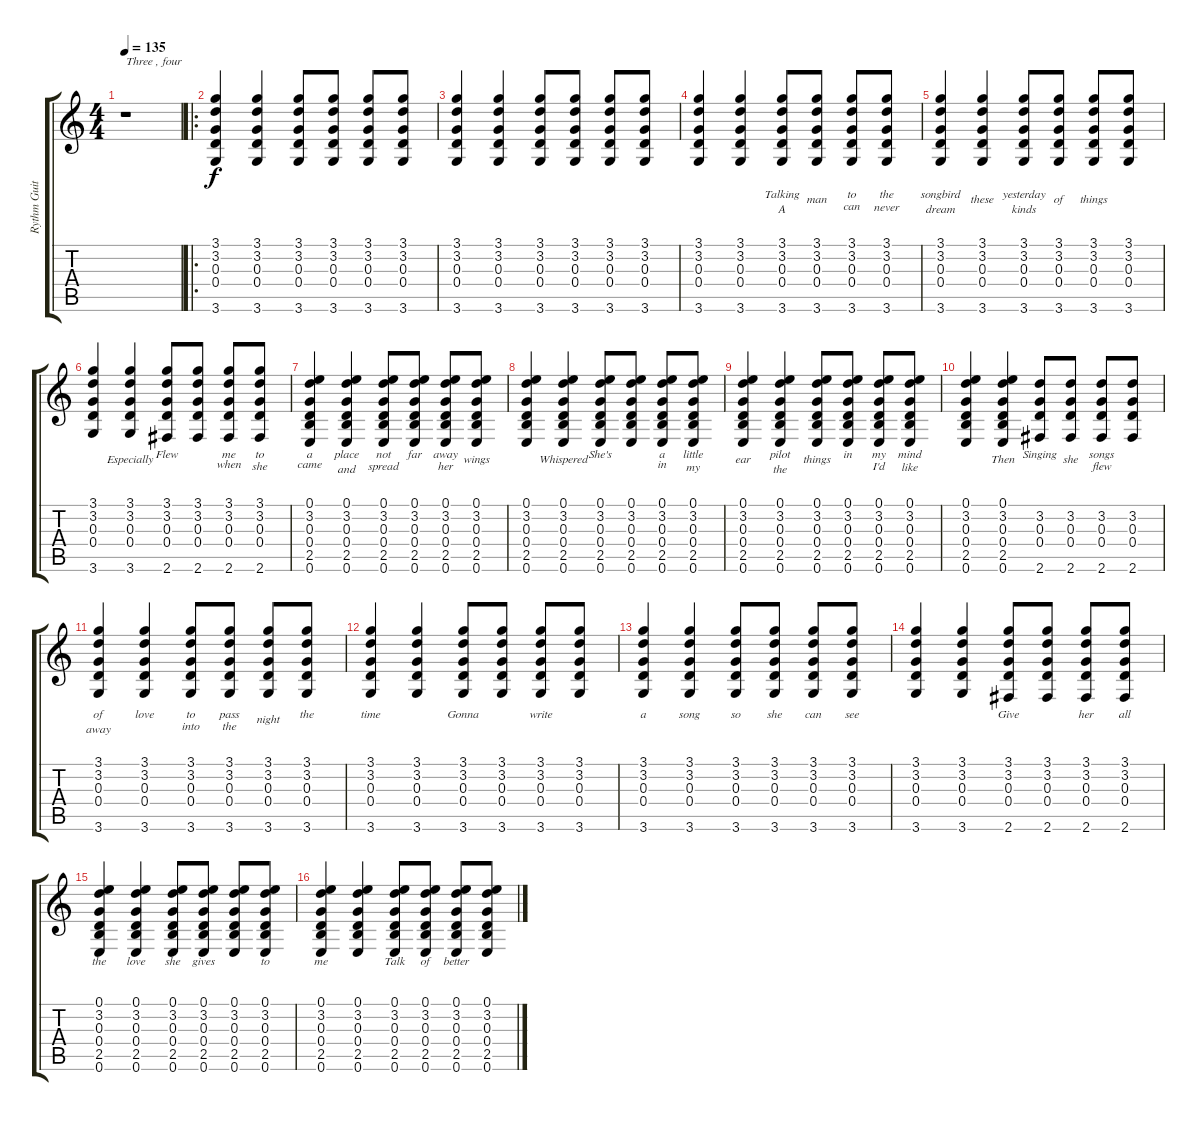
\track ("Rythm Guitar" "Rythm Guit") {instrument acousticguitarnylon}
\staff {score tabs}
\tuning (E4 B3 G3 D3 A2 E2) {hide}
\ts (4 4)
\tempo 135
\clef g2
\ks c
r.1{txt "Three , four" dy f instrument acousticguitarnylon} |
\ro
(3.1 3.2 0.3 0.4 3.6).4 (3.1 3.2 0.3 0.4 3.6).4 (3.1 3.2 0.3 0.4 3.6).8 (3.1 3.2 0.3 0.4 3.6).8 (3.1 3.2 0.3 0.4 3.6).8 (3.1 3.2 0.3 0.4 3.6).8 |
(3.1 3.2 0.3 0.4 3.6).4 (3.1 3.2 0.3 0.4 3.6).4 (3.1 3.2 0.3 0.4 3.6).8 (3.1 3.2 0.3 0.4 3.6).8 (3.1 3.2 0.3 0.4 3.6).8 (3.1 3.2 0.3 0.4 3.6).8 |
(3.1 3.2 0.3 0.4 3.6).4{lyrics (0 "") lyrics (1 "") lyrics (2 "") lyrics (3 "") lyrics (4 "")} (3.1 3.2 0.3 0.4 3.6).4{lyrics (0 "") lyrics (1 "") lyrics (2 "") lyrics (3 "") lyrics (4 "")} (3.1 3.2 0.3 0.4 3.6).8{lyrics (0 "Talking") lyrics (1 "A") lyrics (2 "") lyrics (3 "") lyrics (4 "")} (3.1 3.2 0.3 0.4 3.6).8{lyrics (0 "") lyrics (1 "man") lyrics (2 "") lyrics (3 "") lyrics (4 "")} (3.1 3.2 0.3 0.4 3.6).8{lyrics (0 "to") lyrics (1 "can") lyrics (2 "") lyrics (3 "") lyrics (4 "")} (3.1 3.2 0.3 0.4 3.6).8{lyrics (0 "the") lyrics (1 "never") lyrics (2 "") lyrics (3 "") lyrics (4 "")} |
(3.1 3.2 0.3 0.4 3.6).4{lyrics (0 "songbird") lyrics (1 "dream") lyrics (2 "") lyrics (3 "") lyrics (4 "")} (3.1 3.2 0.3 0.4 3.6).4{lyrics (0 "") lyrics (1 "these") lyrics (2 "") lyrics (3 "") lyrics (4 "")} (3.1 3.2 0.3 0.4 3.6).8{lyrics (0 "yesterday") lyrics (1 "kinds") lyrics (2 "") lyrics (3 "") lyrics (4 "")} (3.1 3.2 0.3 0.4 3.6).8{lyrics (0 "") lyrics (1 "of") lyrics (2 "") lyrics (3 "") lyrics (4 "")} (3.1 3.2 0.3 0.4 3.6).8{lyrics (0 "") lyrics (1 "things") lyrics (2 "") lyrics (3 "") lyrics (4 "")} (3.1 3.2 0.3 0.4 3.6).8{lyrics (0 "") lyrics (1 "") lyrics (2 "") lyrics (3 "") lyrics (4 "")} |
(3.1 3.2 0.3 0.4 3.6).4{lyrics (0 "") lyrics (1 "") lyrics (2 "") lyrics (3 "") lyrics (4 "")} (3.1 3.2 0.3 0.4 3.6).4{lyrics (0 "") lyrics (1 "Especially") lyrics (2 "") lyrics (3 "") lyrics (4 "")} (3.1 3.2 0.3 0.4 2.6).8{lyrics (0 "Flew") lyrics (1 "") lyrics (2 "") lyrics (3 "") lyrics (4 "")} (3.1 3.2 0.3 0.4 2.6).8{lyrics (0 "") lyrics (1 "") lyrics (2 "") lyrics (3 "") lyrics (4 "")} (3.1 3.2 0.3 0.4 2.6).8{lyrics (0 "me") lyrics (1 "when") lyrics (2 "") lyrics (3 "") lyrics (4 "")} (3.1 3.2 0.3 0.4 2.6).8{lyrics (0 "to") lyrics (1 "she") lyrics (2 "") lyrics (3 "") lyrics (4 "")} |
(0.1 3.2 0.3 0.4 2.5 0.6).4{lyrics (0 "a") lyrics (1 "came") lyrics (2 "") lyrics (3 "") lyrics (4 "")} (0.1 3.2 0.3 0.4 2.5 0.6).4{lyrics (0 "place") lyrics (1 "and") lyrics (2 "") lyrics (3 "") lyrics (4 "")} (0.1 3.2 0.3 0.4 2.5 0.6).8{lyrics (0 "not") lyrics (1 "spread") lyrics (2 "") lyrics (3 "") lyrics (4 "")} (0.1 3.2 0.3 0.4 2.5 0.6).8{lyrics (0 "far") lyrics (1 "") lyrics (2 "") lyrics (3 "") lyrics (4 "")} (0.1 3.2 0.3 0.4 2.5 0.6).8{lyrics (0 "away") lyrics (1 "her") lyrics (2 "") lyrics (3 "") lyrics (4 "")} (0.1 3.2 0.3 0.4 2.5 0.6).8{lyrics (0 "") lyrics (1 "wings") lyrics (2 "") lyrics (3 "") lyrics (4 "")} |
(0.1 3.2 0.3 0.4 2.5 0.6).4{lyrics (0 "") lyrics (1 "") lyrics (2 "") lyrics (3 "") lyrics (4 "")} (0.1 3.2 0.3 0.4 2.5 0.6).4{lyrics (0 "") lyrics (1 "Whispered") lyrics (2 "") lyrics (3 "") lyrics (4 "")} (0.1 3.2 0.3 0.4 2.5 0.6).8{lyrics (0 "She's") lyrics (1 "") lyrics (2 "") lyrics (3 "") lyrics (4 "")} (0.1 3.2 0.3 0.4 2.5 0.6).8{lyrics (0 "") lyrics (1 "") lyrics (2 "") lyrics (3 "") lyrics (4 "")} (0.1 3.2 0.3 0.4 2.5 0.6).8{lyrics (0 "a") lyrics (1 "in") lyrics (2 "") lyrics (3 "") lyrics (4 "")} (0.1 3.2 0.3 0.4 2.5 0.6).8{lyrics (0 "little") lyrics (1 "my") lyrics (2 "") lyrics (3 "") lyrics (4 "")} |
(0.1 3.2 0.3 0.4 2.5 0.6).4{lyrics (0 "") lyrics (1 "ear") lyrics (2 "") lyrics (3 "") lyrics (4 "")} (0.1 3.2 0.3 0.4 2.5 0.6).4{lyrics (0 "pilot") lyrics (1 "the") lyrics (2 "") lyrics (3 "") lyrics (4 "")} (0.1 3.2 0.3 0.4 2.5 0.6).8{lyrics (0 "") lyrics (1 "things") lyrics (2 "") lyrics (3 "") lyrics (4 "")} (0.1 3.2 0.3 0.4 2.5 0.6).8{lyrics (0 "in") lyrics (1 "") lyrics (2 "") lyrics (3 "") lyrics (4 "")} (0.1 3.2 0.3 0.4 2.5 0.6).8{lyrics (0 "my") lyrics (1 "I'd") lyrics (2 "") lyrics (3 "") lyrics (4 "")} (0.1 3.2 0.3 0.4 2.5 0.6).8{lyrics (0 "mind") lyrics (1 "like") lyrics (2 "") lyrics (3 "") lyrics (4 "")} |
(0.1 3.2 0.3 0.4 2.5 0.6).4{lyrics (0 "") lyrics (1 "") lyrics (2 "") lyrics (3 "") lyrics (4 "")} (0.1 3.2 0.3 0.4 2.5 0.6).4{lyrics (0 "") lyrics (1 "Then") lyrics (2 "") lyrics (3 "") lyrics (4 "")} (3.2 0.3 0.4 2.6).8{lyrics (0 "Singing") lyrics (1 "") lyrics (2 "") lyrics (3 "") lyrics (4 "")} (3.2 0.3 0.4 2.6).8{lyrics (0 "") lyrics (1 "she") lyrics (2 "") lyrics (3 "") lyrics (4 "")} (3.2 0.3 0.4 2.6).8{lyrics (0 "songs") lyrics (1 "flew") lyrics (2 "") lyrics (3 "") lyrics (4 "")} (3.2 0.3 0.4 2.6).8{lyrics (0 "") lyrics (1 "") lyrics (2 "") lyrics (3 "") lyrics (4 "")} |
(3.1 3.2 0.3 0.4 3.6).4{lyrics (0 "of") lyrics (1 "away") lyrics (2 "") lyrics (3 "") lyrics (4 "")} (3.1 3.2 0.3 0.4 3.6).4{lyrics (0 "love") lyrics (1 "") lyrics (2 "") lyrics (3 "") lyrics (4 "")} (3.1 3.2 0.3 0.4 3.6).8{lyrics (0 "to") lyrics (1 "into") lyrics (2 "") lyrics (3 "") lyrics (4 "")} (3.1 3.2 0.3 0.4 3.6).8{lyrics (0 "pass") lyrics (1 "the") lyrics (2 "") lyrics (3 "") lyrics (4 "")} (3.1 3.2 0.3 0.4 3.6).8{lyrics (0 "") lyrics (1 "night") lyrics (2 "") lyrics (3 "") lyrics (4 "")} (3.1 3.2 0.3 0.4 3.6).8{lyrics (0 "the") lyrics (1 "") lyrics (2 "") lyrics (3 "") lyrics (4 "")} |
(3.1 3.2 0.3 0.4 3.6).4{lyrics (0 "time") lyrics (1 "") lyrics (2 "") lyrics (3 "") lyrics (4 "")} (3.1 3.2 0.3 0.4 3.6).4{lyrics (0 "") lyrics (1 "") lyrics (2 "") lyrics (3 "") lyrics (4 "")} (3.1 3.2 0.3 0.4 3.6).8{lyrics (0 "Gonna") lyrics (1 "") lyrics (2 "") lyrics (3 "") lyrics (4 "")} (3.1 3.2 0.3 0.4 3.6).8{lyrics (0 "") lyrics (1 "") lyrics (2 "") lyrics (3 "") lyrics (4 "")} (3.1 3.2 0.3 0.4 3.6).8{lyrics (0 "write") lyrics (1 "") lyrics (2 "") lyrics (3 "") lyrics (4 "")} (3.1 3.2 0.3 0.4 3.6).8{lyrics (0 "") lyrics (1 "") lyrics (2 "") lyrics (3 "") lyrics (4 "")} |
(3.1 3.2 0.3 0.4 3.6).4{lyrics (0 "a") lyrics (1 "") lyrics (2 "") lyrics (3 "") lyrics (4 "")} (3.1 3.2 0.3 0.4 3.6).4{lyrics (0 "song") lyrics (1 "") lyrics (2 "") lyrics (3 "") lyrics (4 "")} (3.1 3.2 0.3 0.4 3.6).8{lyrics (0 "so") lyrics (1 "") lyrics (2 "") lyrics (3 "") lyrics (4 "")} (3.1 3.2 0.3 0.4 3.6).8{lyrics (0 "she") lyrics (1 "") lyrics (2 "") lyrics (3 "") lyrics (4 "")} (3.1 3.2 0.3 0.4 3.6).8{lyrics (0 "can") lyrics (1 "") lyrics (2 "") lyrics (3 "") lyrics (4 "")} (3.1 3.2 0.3 0.4 3.6).8{lyrics (0 "see") lyrics (1 "") lyrics (2 "") lyrics (3 "") lyrics (4 "")} |
(3.1 3.2 0.3 0.4 3.6).4{lyrics (0 "") lyrics (1 "") lyrics (2 "") lyrics (3 "") lyrics (4 "")} (3.1 3.2 0.3 0.4 3.6).4{lyrics (0 "") lyrics (1 "") lyrics (2 "") lyrics (3 "") lyrics (4 "")} (3.1 3.2 0.3 0.4 2.6).8{lyrics (0 "Give") lyrics (1 "") lyrics (2 "") lyrics (3 "") lyrics (4 "")} (3.1 3.2 0.3 0.4 2.6).8{lyrics (0 "") lyrics (1 "") lyrics (2 "") lyrics (3 "") lyrics (4 "")} (3.1 3.2 0.3 0.4 2.6).8{lyrics (0 "her") lyrics (1 "") lyrics (2 "") lyrics (3 "") lyrics (4 "")} (3.1 3.2 0.3 0.4 2.6).8{lyrics (0 "all") lyrics (1 "") lyrics (2 "") lyrics (3 "") lyrics (4 "")} |
(0.1 3.2 0.3 0.4 2.5 0.6).4{lyrics (0 "the") lyrics (1 "") lyrics (2 "") lyrics (3 "") lyrics (4 "")} (0.1 3.2 0.3 0.4 2.5 0.6).4{lyrics (0 "love") lyrics (1 "") lyrics (2 "") lyrics (3 "") lyrics (4 "")} (0.1 3.2 0.3 0.4 2.5 0.6).8{lyrics (0 "she") lyrics (1 "") lyrics (2 "") lyrics (3 "") lyrics (4 "")} (0.1 3.2 0.3 0.4 2.5 0.6).8{lyrics (0 "gives") lyrics (1 "") lyrics (2 "") lyrics (3 "") lyrics (4 "")} (0.1 3.2 0.3 0.4 2.5 0.6).8{lyrics (0 "") lyrics (1 "") lyrics (2 "") lyrics (3 "") lyrics (4 "")} (0.1 3.2 0.3 0.4 2.5 0.6).8{lyrics (0 "to") lyrics (1 "") lyrics (2 "") lyrics (3 "") lyrics (4 "")} |
(0.1 3.2 0.3 0.4 2.5 0.6).4{lyrics (0 "me") lyrics (1 "") lyrics (2 "") lyrics (3 "") lyrics (4 "")} (0.1 3.2 0.3 0.4 2.5 0.6).4{lyrics (0 "") lyrics (1 "") lyrics (2 "") lyrics (3 "") lyrics (4 "")} (0.1 3.2 0.3 0.4 2.5 0.6).8{lyrics (0 "Talk") lyrics (1 "") lyrics (2 "") lyrics (3 "") lyrics (4 "")} (0.1 3.2 0.3 0.4 2.5 0.6).8{lyrics (0 "of") lyrics (1 "") lyrics (2 "") lyrics (3 "") lyrics (4 "")} (0.1 3.2 0.3 0.4 2.5 0.6).8{lyrics (0 "better") lyrics (1 "") lyrics (2 "") lyrics (3 "") lyrics (4 "")} (0.1 3.2 0.3 0.4 2.5 0.6).8{lyrics (0 "") lyrics (1 "") lyrics (2 "") lyrics (3 "") lyrics (4 "")}
